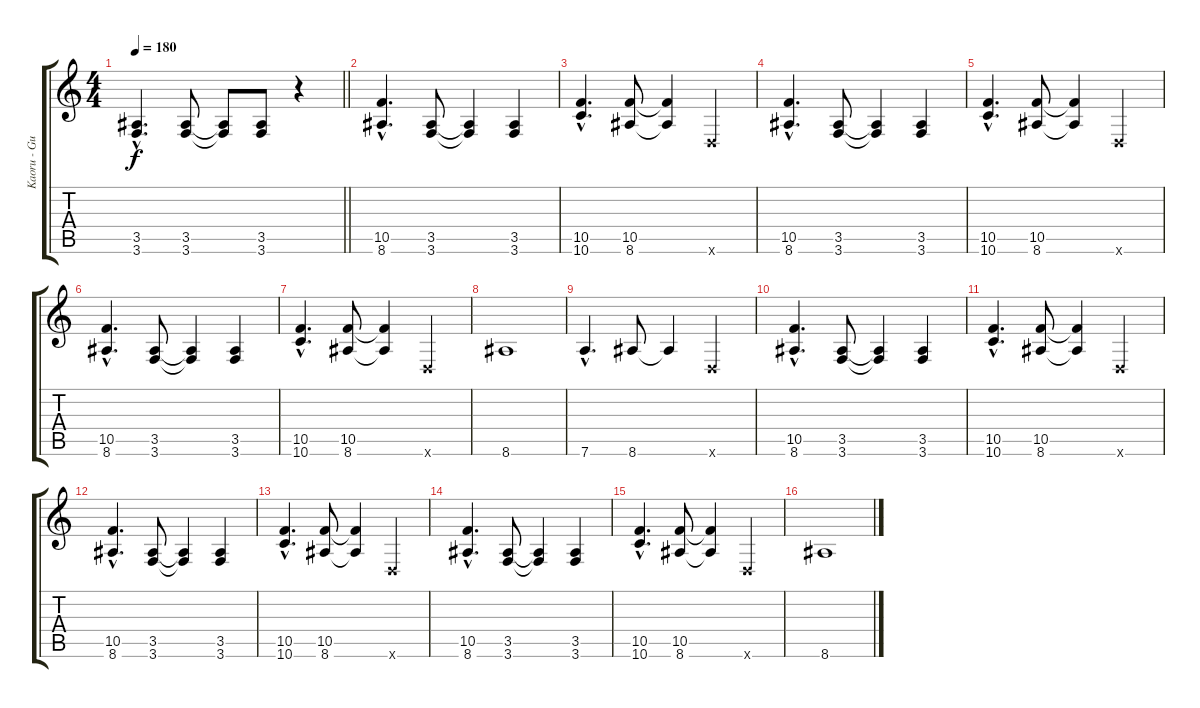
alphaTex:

\track ("Kaoru - Guitar 2" "Kaoru - Gu") {instrument overdrivenguitar}
\staff {score tabs}
\tuning (D4 A3 F3 C3 G2 D2) {hide}
\ts (4 4)
\tempo 180
\clef g2
\barLineRight lightlight
\ks c
(3.5{hac} 3.6{hac}).4{d dy f} (3.5 3.6).8 (3.5{t} 3.6{t}).8 (3.5 3.6).8 r.4 |
(10.5{hac} 8.6{hac}).4{d} (3.5 3.6).8 (3.5{t} 3.6{t}).4 (3.5 3.6).4 |
(10.5{hac} 10.6{hac}).4{d} (10.5 8.6).8 (10.5{t} 8.6{t}).4 0.6{x}.4 |
(10.5{hac} 8.6{hac}).4{d} (3.5 3.6).8 (3.5{t} 3.6{t}).4 (3.5 3.6).4 |
(10.5{hac} 10.6{hac}).4{d} (10.5 8.6).8 (10.5{t} 8.6{t}).4 0.6{x}.4 |
(10.5{hac} 8.6{hac}).4{d} (3.5 3.6).8 (3.5{t} 3.6{t}).4 (3.5 3.6).4 |
(10.5{hac} 10.6{hac}).4{d} (10.5 8.6).8 (10.5{t} 8.6{t}).4 0.6{x}.4 |
8.6.1 |
7.6{hac}.4{d} 8.6.8 8.6{t}.4 0.6{x}.4 |
(10.5{hac} 8.6{hac}).4{d} (3.5 3.6).8 (3.5{t} 3.6{t}).4 (3.5 3.6).4 |
(10.5{hac} 10.6{hac}).4{d} (10.5 8.6).8 (10.5{t} 8.6{t}).4 0.6{x}.4 |
(10.5{hac} 8.6{hac}).4{d} (3.5 3.6).8 (3.5{t} 3.6{t}).4 (3.5 3.6).4 |
(10.5{hac} 10.6{hac}).4{d} (10.5 8.6).8 (10.5{t} 8.6{t}).4 0.6{x}.4 |
(10.5{hac} 8.6{hac}).4{d} (3.5 3.6).8 (3.5{t} 3.6{t}).4 (3.5 3.6).4 |
(10.5{hac} 10.6{hac}).4{d} (10.5 8.6).8 (10.5{t} 8.6{t}).4 0.6{x}.4 |
8.6.1
